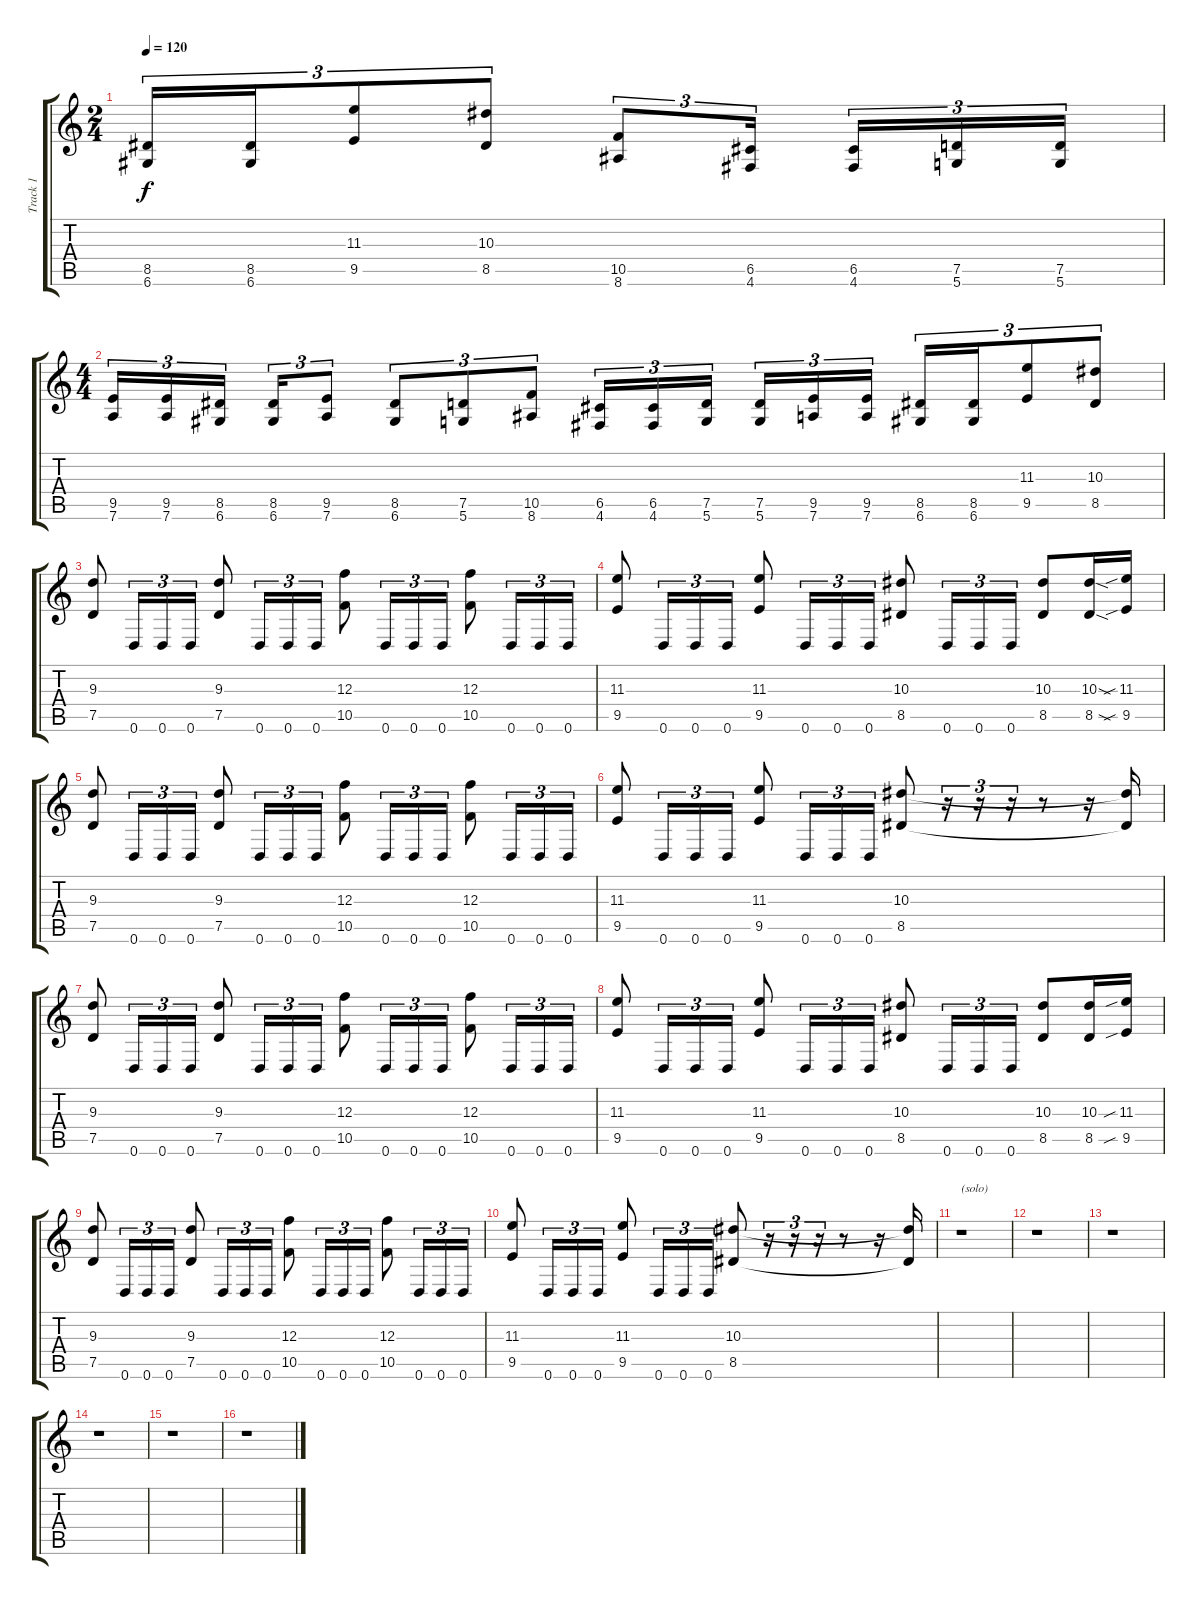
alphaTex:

\track ("Track 1" "Track 1") {instrument distortionguitar}
\staff {score tabs}
\tuning (D4 A3 F3 C3 G2 D2) {hide}
\ts (2 4)
\tempo 120
\clef g2
\ks c
(8.5 6.6).16{tu (3 2) dy f} (8.5 6.6).16{tu (3 2)} (11.3 9.5).8{tu (3 2)} (10.3 8.5).8{tu (3 2)} (10.5 8.6).8{tu (3 2)} (6.5 4.6).16{tu (3 2)} (6.5 4.6).16{tu (3 2)} (7.5 5.6).16{tu (3 2)} (7.5 5.6).16{tu (3 2)} |
\ts (4 4)
(9.5 7.6).16{tu (3 2)} (9.5 7.6).16{tu (3 2)} (8.5 6.6).16{tu (3 2)} (8.5 6.6).16{tu (3 2)} (9.5 7.6).8{tu (3 2)} (8.5 6.6).8{tu (3 2)} (7.5 5.6).8{tu (3 2)} (10.5 8.6).8{tu (3 2)} (6.5 4.6).16{tu (3 2)} (6.5 4.6).16{tu (3 2)} (7.5 5.6).16{tu (3 2)} (7.5 5.6).16{tu (3 2)} (9.5 7.6).16{tu (3 2)} (9.5 7.6).16{tu (3 2)} (8.5 6.6).16{tu (3 2)} (8.5 6.6).16{tu (3 2)} (11.3 9.5).8{tu (3 2)} (10.3 8.5).8{tu (3 2)} |
(9.3 7.5).8 0.6.16{tu (3 2)} 0.6.16{tu (3 2)} 0.6.16{tu (3 2)} (9.3 7.5).8 0.6.16{tu (3 2)} 0.6.16{tu (3 2)} 0.6.16{tu (3 2)} (12.3 10.5).8 0.6.16{tu (3 2)} 0.6.16{tu (3 2)} 0.6.16{tu (3 2)} (12.3 10.5).8 0.6.16{tu (3 2)} 0.6.16{tu (3 2)} 0.6.16{tu (3 2)} |
(11.3 9.5).8 0.6.16{tu (3 2)} 0.6.16{tu (3 2)} 0.6.16{tu (3 2)} (11.3 9.5).8 0.6.16{tu (3 2)} 0.6.16{tu (3 2)} 0.6.16{tu (3 2)} (10.3 8.5).8 0.6.16{tu (3 2)} 0.6.16{tu (3 2)} 0.6.16{tu (3 2)} (10.3 8.5).8 (10.3{sod} 8.5{sod}).16 (11.3{sib} 9.5{sib}).16 |
(9.3 7.5).8 0.6.16{tu (3 2)} 0.6.16{tu (3 2)} 0.6.16{tu (3 2)} (9.3 7.5).8 0.6.16{tu (3 2)} 0.6.16{tu (3 2)} 0.6.16{tu (3 2)} (12.3 10.5).8 0.6.16{tu (3 2)} 0.6.16{tu (3 2)} 0.6.16{tu (3 2)} (12.3 10.5).8 0.6.16{tu (3 2)} 0.6.16{tu (3 2)} 0.6.16{tu (3 2)} |
(11.3 9.5).8 0.6.16{tu (3 2)} 0.6.16{tu (3 2)} 0.6.16{tu (3 2)} (11.3 9.5).8 0.6.16{tu (3 2)} 0.6.16{tu (3 2)} 0.6.16{tu (3 2)} (10.3 8.5).8 r.16{tu (3 2)} r.16{tu (3 2)} r.16{tu (3 2)} r.8 r.16 (10.3{t} 8.5{t}).16 |
(9.3 7.5).8 0.6.16{tu (3 2)} 0.6.16{tu (3 2)} 0.6.16{tu (3 2)} (9.3 7.5).8 0.6.16{tu (3 2)} 0.6.16{tu (3 2)} 0.6.16{tu (3 2)} (12.3 10.5).8 0.6.16{tu (3 2)} 0.6.16{tu (3 2)} 0.6.16{tu (3 2)} (12.3 10.5).8 0.6.16{tu (3 2)} 0.6.16{tu (3 2)} 0.6.16{tu (3 2)} |
(11.3 9.5).8 0.6.16{tu (3 2)} 0.6.16{tu (3 2)} 0.6.16{tu (3 2)} (11.3 9.5).8 0.6.16{tu (3 2)} 0.6.16{tu (3 2)} 0.6.16{tu (3 2)} (10.3 8.5).8 0.6.16{tu (3 2)} 0.6.16{tu (3 2)} 0.6.16{tu (3 2)} (10.3 8.5).8 (10.3 8.5).16 (11.3{sib} 9.5{sib}).16 |
(9.3 7.5).8 0.6.16{tu (3 2)} 0.6.16{tu (3 2)} 0.6.16{tu (3 2)} (9.3 7.5).8 0.6.16{tu (3 2)} 0.6.16{tu (3 2)} 0.6.16{tu (3 2)} (12.3 10.5).8 0.6.16{tu (3 2)} 0.6.16{tu (3 2)} 0.6.16{tu (3 2)} (12.3 10.5).8 0.6.16{tu (3 2)} 0.6.16{tu (3 2)} 0.6.16{tu (3 2)} |
(11.3 9.5).8 0.6.16{tu (3 2)} 0.6.16{tu (3 2)} 0.6.16{tu (3 2)} (11.3 9.5).8 0.6.16{tu (3 2)} 0.6.16{tu (3 2)} 0.6.16{tu (3 2)} (10.3 8.5).8 r.16{tu (3 2)} r.16{tu (3 2)} r.16{tu (3 2)} r.8 r.16 (10.3{t} 8.5{t}).16 |
r.1{txt "(solo)"} |
r.1 |
r.1 |
r.1 |
r.1 |
r.1
